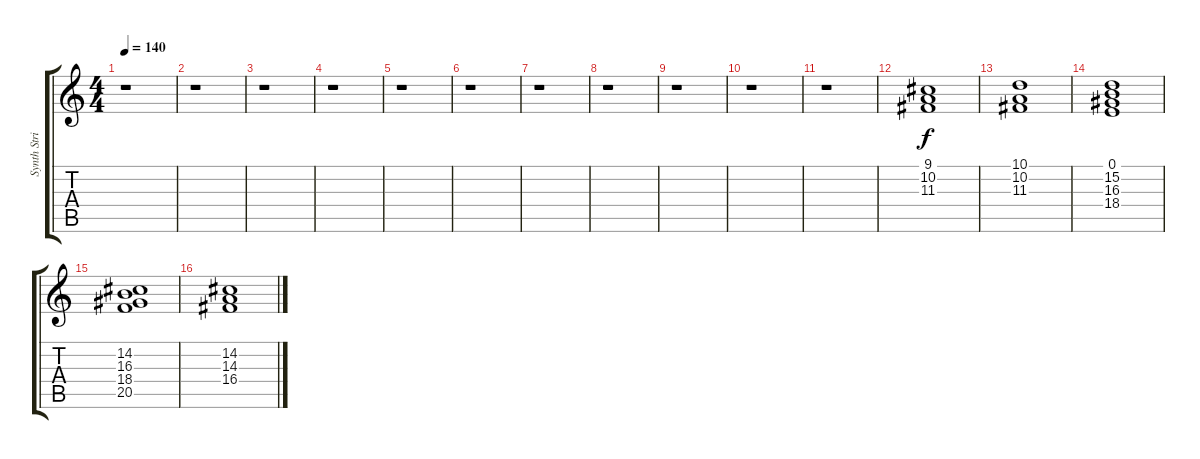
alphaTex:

\track ("Synth Strings" "Synth Stri") {instrument synthstrings1}
\staff {score tabs}
\tuning (E4 B3 G3 D3 A2 E2) {hide}
\ts (4 4)
\tempo 140
\clef g2
\ks c
r.1{dy f instrument synthstrings1} |
r.1 |
r.1 |
r.1 |
r.1 |
r.1 |
r.1 |
r.1 |
r.1 |
r.1 |
r.1 |
(9.1 10.2 11.3).1 |
(10.1 10.2 11.3).1 |
(0.1 15.2 16.3 18.4).1 |
(14.2 16.3 18.4 20.5).1 |
(14.2 14.3 16.4).1
